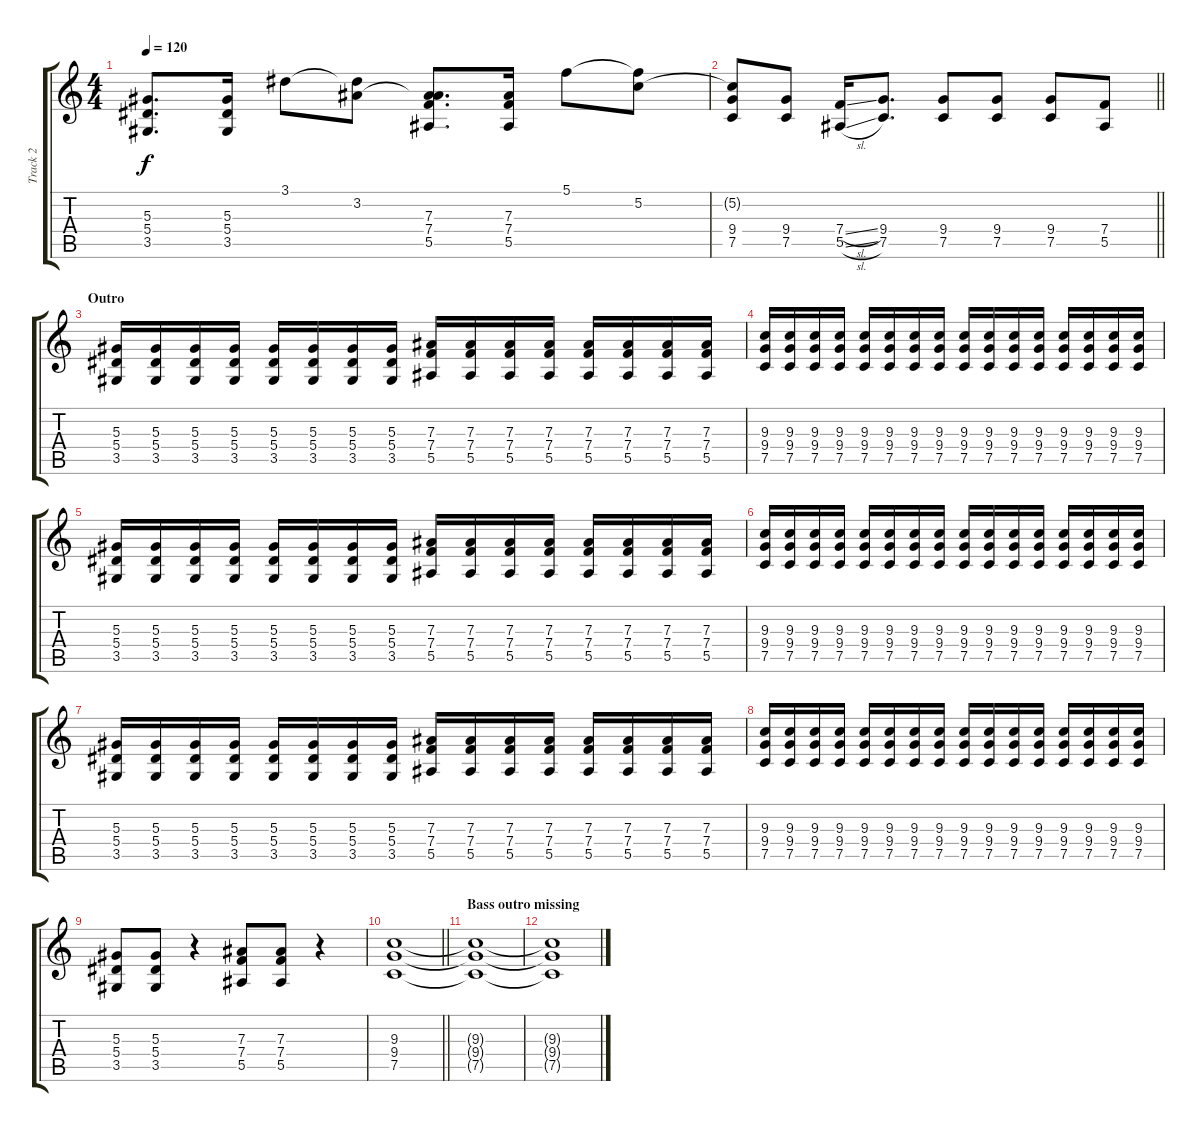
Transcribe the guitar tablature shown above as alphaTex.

\track ("Track 2" "Track 2") {instrument distortionguitar}
\staff {score tabs}
\tuning (C4 G3 Eb3 Bb2 F2 C2) {hide}
\ts (4 4)
\tempo 120
\clef g2
\ks c
(5.3 5.4 3.5).8{d dy f} (5.3 5.4 3.5).16 3.1.8 (3.1{t} 3.2).8 (3.2{t} 7.3 7.4 5.5).8{d} (7.3 7.4 5.5).16 5.1.8 (5.1{t} 5.2).8 |
\barLineRight lightlight
(5.2{t} 9.4 7.5).8 (9.4 7.5).8 (7.4{sl} 5.5{sl}).16 (9.4 7.5).8{d} (9.4 7.5).8 (9.4 7.5).8 (9.4 7.5).8 (7.4 5.5).8 |
\section ("" "Outro")
(5.3 5.4 3.5).16 (5.3 5.4 3.5).16 (5.3 5.4 3.5).16 (5.3 5.4 3.5).16 (5.3 5.4 3.5).16 (5.3 5.4 3.5).16 (5.3 5.4 3.5).16 (5.3 5.4 3.5).16 (7.3 7.4 5.5).16 (7.3 7.4 5.5).16 (7.3 7.4 5.5).16 (7.3 7.4 5.5).16 (7.3 7.4 5.5).16 (7.3 7.4 5.5).16 (7.3 7.4 5.5).16 (7.3 7.4 5.5).16 |
(9.3 9.4 7.5).16 (9.3 9.4 7.5).16 (9.3 9.4 7.5).16 (9.3 9.4 7.5).16 (9.3 9.4 7.5).16 (9.3 9.4 7.5).16 (9.3 9.4 7.5).16 (9.3 9.4 7.5).16 (9.3 9.4 7.5).16 (9.3 9.4 7.5).16 (9.3 9.4 7.5).16 (9.3 9.4 7.5).16 (9.3 9.4 7.5).16 (9.3 9.4 7.5).16 (9.3 9.4 7.5).16 (9.3 9.4 7.5).16 |
(5.3 5.4 3.5).16 (5.3 5.4 3.5).16 (5.3 5.4 3.5).16 (5.3 5.4 3.5).16 (5.3 5.4 3.5).16 (5.3 5.4 3.5).16 (5.3 5.4 3.5).16 (5.3 5.4 3.5).16 (7.3 7.4 5.5).16 (7.3 7.4 5.5).16 (7.3 7.4 5.5).16 (7.3 7.4 5.5).16 (7.3 7.4 5.5).16 (7.3 7.4 5.5).16 (7.3 7.4 5.5).16 (7.3 7.4 5.5).16 |
(9.3 9.4 7.5).16 (9.3 9.4 7.5).16 (9.3 9.4 7.5).16 (9.3 9.4 7.5).16 (9.3 9.4 7.5).16 (9.3 9.4 7.5).16 (9.3 9.4 7.5).16 (9.3 9.4 7.5).16 (9.3 9.4 7.5).16 (9.3 9.4 7.5).16 (9.3 9.4 7.5).16 (9.3 9.4 7.5).16 (9.3 9.4 7.5).16 (9.3 9.4 7.5).16 (9.3 9.4 7.5).16 (9.3 9.4 7.5).16 |
(5.3 5.4 3.5).16 (5.3 5.4 3.5).16 (5.3 5.4 3.5).16 (5.3 5.4 3.5).16 (5.3 5.4 3.5).16 (5.3 5.4 3.5).16 (5.3 5.4 3.5).16 (5.3 5.4 3.5).16 (7.3 7.4 5.5).16 (7.3 7.4 5.5).16 (7.3 7.4 5.5).16 (7.3 7.4 5.5).16 (7.3 7.4 5.5).16 (7.3 7.4 5.5).16 (7.3 7.4 5.5).16 (7.3 7.4 5.5).16 |
(9.3 9.4 7.5).16 (9.3 9.4 7.5).16 (9.3 9.4 7.5).16 (9.3 9.4 7.5).16 (9.3 9.4 7.5).16 (9.3 9.4 7.5).16 (9.3 9.4 7.5).16 (9.3 9.4 7.5).16 (9.3 9.4 7.5).16 (9.3 9.4 7.5).16 (9.3 9.4 7.5).16 (9.3 9.4 7.5).16 (9.3 9.4 7.5).16 (9.3 9.4 7.5).16 (9.3 9.4 7.5).16 (9.3 9.4 7.5).16 |
(5.3 5.4 3.5).8 (5.3 5.4 3.5).8 r.4 (7.3 7.4 5.5).8 (7.3 7.4 5.5).8 r.4 |
\barLineRight lightlight
(9.3 9.4 7.5).1 |
\section ("" "Bass outro missing")
(9.3{t} 9.4{t} 7.5{t}).1 |
(9.3{t} 9.4{t} 7.5{t}).1
